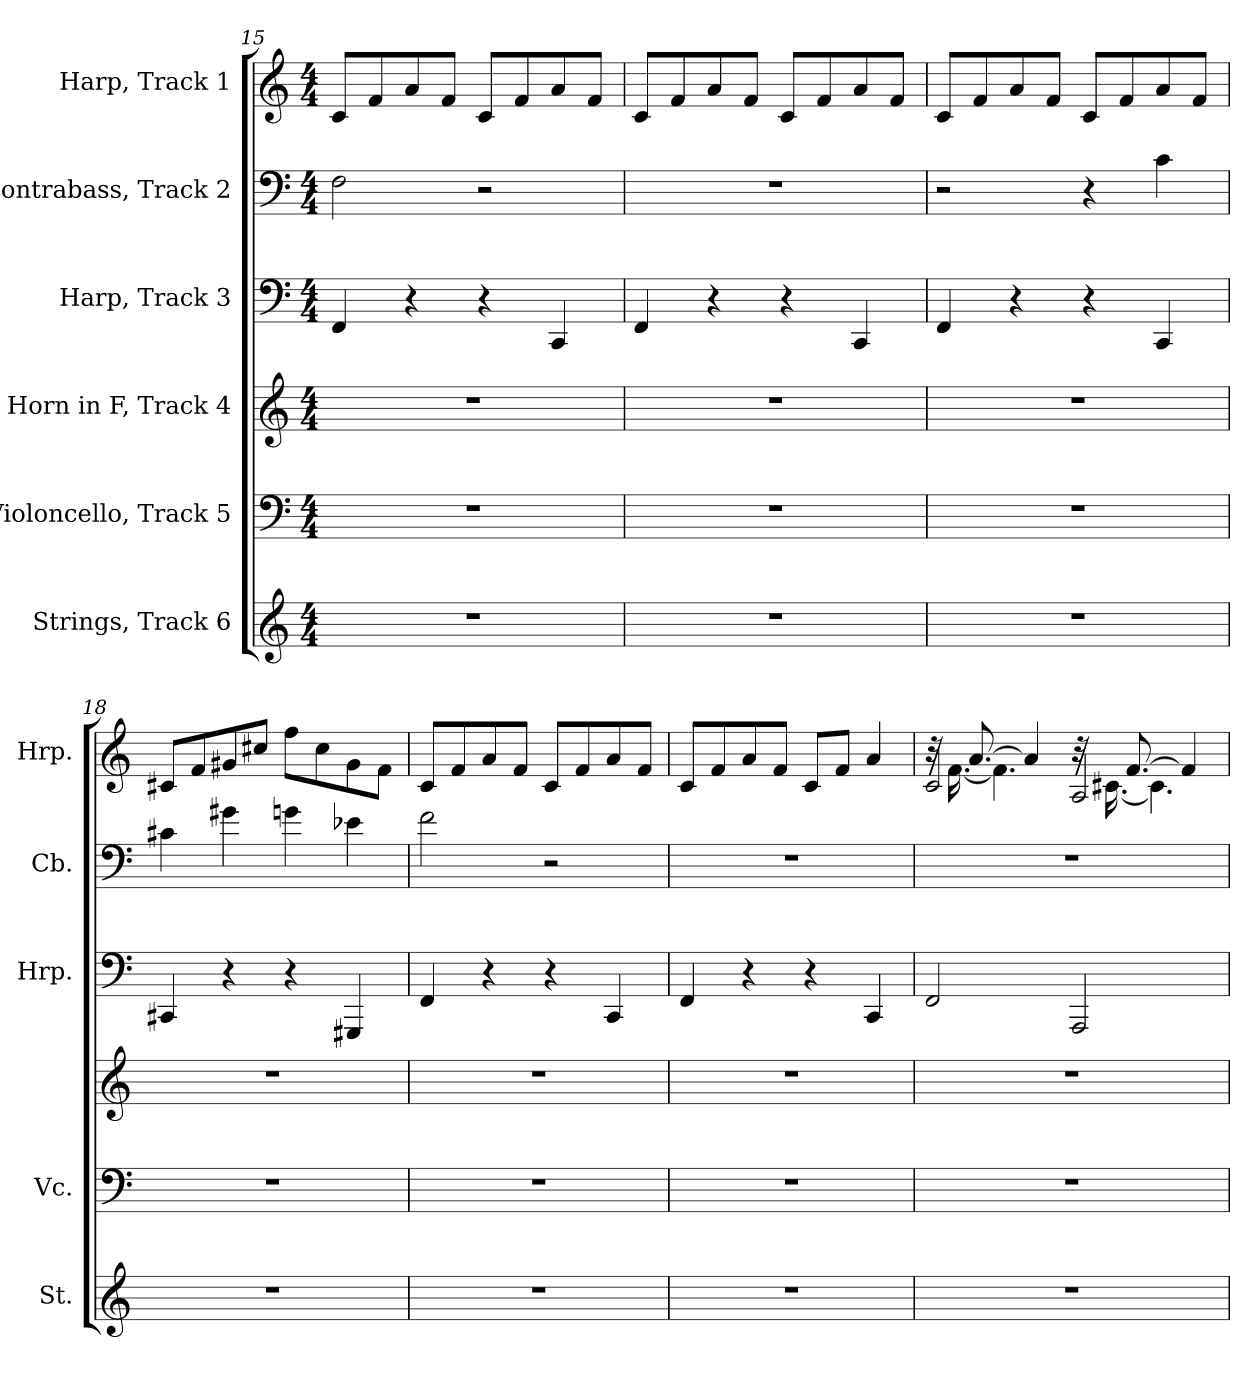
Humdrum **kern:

**kern	**kern	**kern	**kern	**kern	**kern
*part6	*part5	*part4	*part3	*part2	*part1
*staff6	*staff5	*staff4	*staff3	*staff2	*staff1
*I"Strings, Track 6	*I"Violoncello, Track 5	*I"Horn in F, Track 4	*I"Harp, Track 3	*I"Contrabass, Track 2	*I"Harp, Track 1
*I'St.	*I'Vc.	*	*I'Hrp.	*I'Cb.	*I'Hrp.
*clefG2	*clefF4	*clefG2	*clefF4	*clefF4	*clefG2
*	*	*ITrd4c7	*	*ITrd7c12	*
*k[]	*k[]	*k[b-]	*k[]	*k[]	*k[]
*M4/4	*M4/4	*M4/4	*M4/4	*M4/4	*M4/4
=15	=15	=15	=15	=15	=15
1r	1r	1r	4FF/	2FF\	8c/L
.	.	.	.	.	8f/
.	.	.	4r	.	8a/
.	.	.	.	.	8f/J
.	.	.	4r	2r	8c/L
.	.	.	.	.	8f/
.	.	.	4CC/	.	8a/
.	.	.	.	.	8f/J
=16	=16	=16	=16	=16	=16
1r	1r	1r	4FF/	1r	8c/L
.	.	.	.	.	8f/
.	.	.	4r	.	8a/
.	.	.	.	.	8f/J
.	.	.	4r	.	8c/L
.	.	.	.	.	8f/
.	.	.	4CC/	.	8a/
.	.	.	.	.	8f/J
=17	=17	=17	=17	=17	=17
1r	1r	1r	4FF/	2r	8c/L
.	.	.	.	.	8f/
.	.	.	4r	.	8a/
.	.	.	.	.	8f/J
.	.	.	4r	4r	8c/L
.	.	.	.	.	8f/
.	.	.	4CC/	4C\	8a/
.	.	.	.	.	8f/J
!!LO:PB:g=z
=18	=18	=18	=18	=18	=18
1r	1r	1r	4CC#X/	4C#X\	8c#X/L
.	.	.	.	.	8f/
.	.	.	4r	4G#X\	8g#X/
.	.	.	.	.	8cc#X/J
.	.	.	4r	4Gn\	8ff\L
.	.	.	.	.	8cc#\
.	.	.	4GGG#X/	4E-X\	8g#\
.	.	.	.	.	8f\J
=19	=19	=19	=19	=19	=19
1r	1r	1r	4FF/	2F\	8c/L
.	.	.	.	.	8f/
.	.	.	4r	.	8a/
.	.	.	.	.	8f/J
.	.	.	4r	2r	8c/L
.	.	.	.	.	8f/
.	.	.	4CC/	.	8a/
.	.	.	.	.	8f/J
=20	=20	=20	=20	=20	=20
1r	1r	1r	4FF/	1r	8c/L
.	.	.	.	.	8f/
.	.	.	4r	.	8a/
.	.	.	.	.	8f/J
.	.	.	4r	.	8c/L
.	.	.	.	.	8f/J
.	.	.	4CC/	.	4a/
=21	=21	=21	=21	=21	=21
*	*	*	*	*	*^
*	*	*	*	*	*	*^
1r	1r	1r	2FF/	1r	16r	32r	2c/
.	.	.	.	.	.	[16.f\	.
.	.	.	.	.	[8.a/	.	.
.	.	.	.	.	.	4.f\]	.
.	.	.	.	.	4a/]	.	.
.	.	.	2AAA/	.	16r	32r	2A/
.	.	.	.	.	.	[16.c#X\	.
.	.	.	.	.	[8.f/	.	.
.	.	.	.	.	.	4.c#\]	.
.	.	.	.	.	4f/]	.	.
*	*	*	*	*	*v	*v	*v
=	=	=	=	=	=
*-	*-	*-	*-	*-	*-
